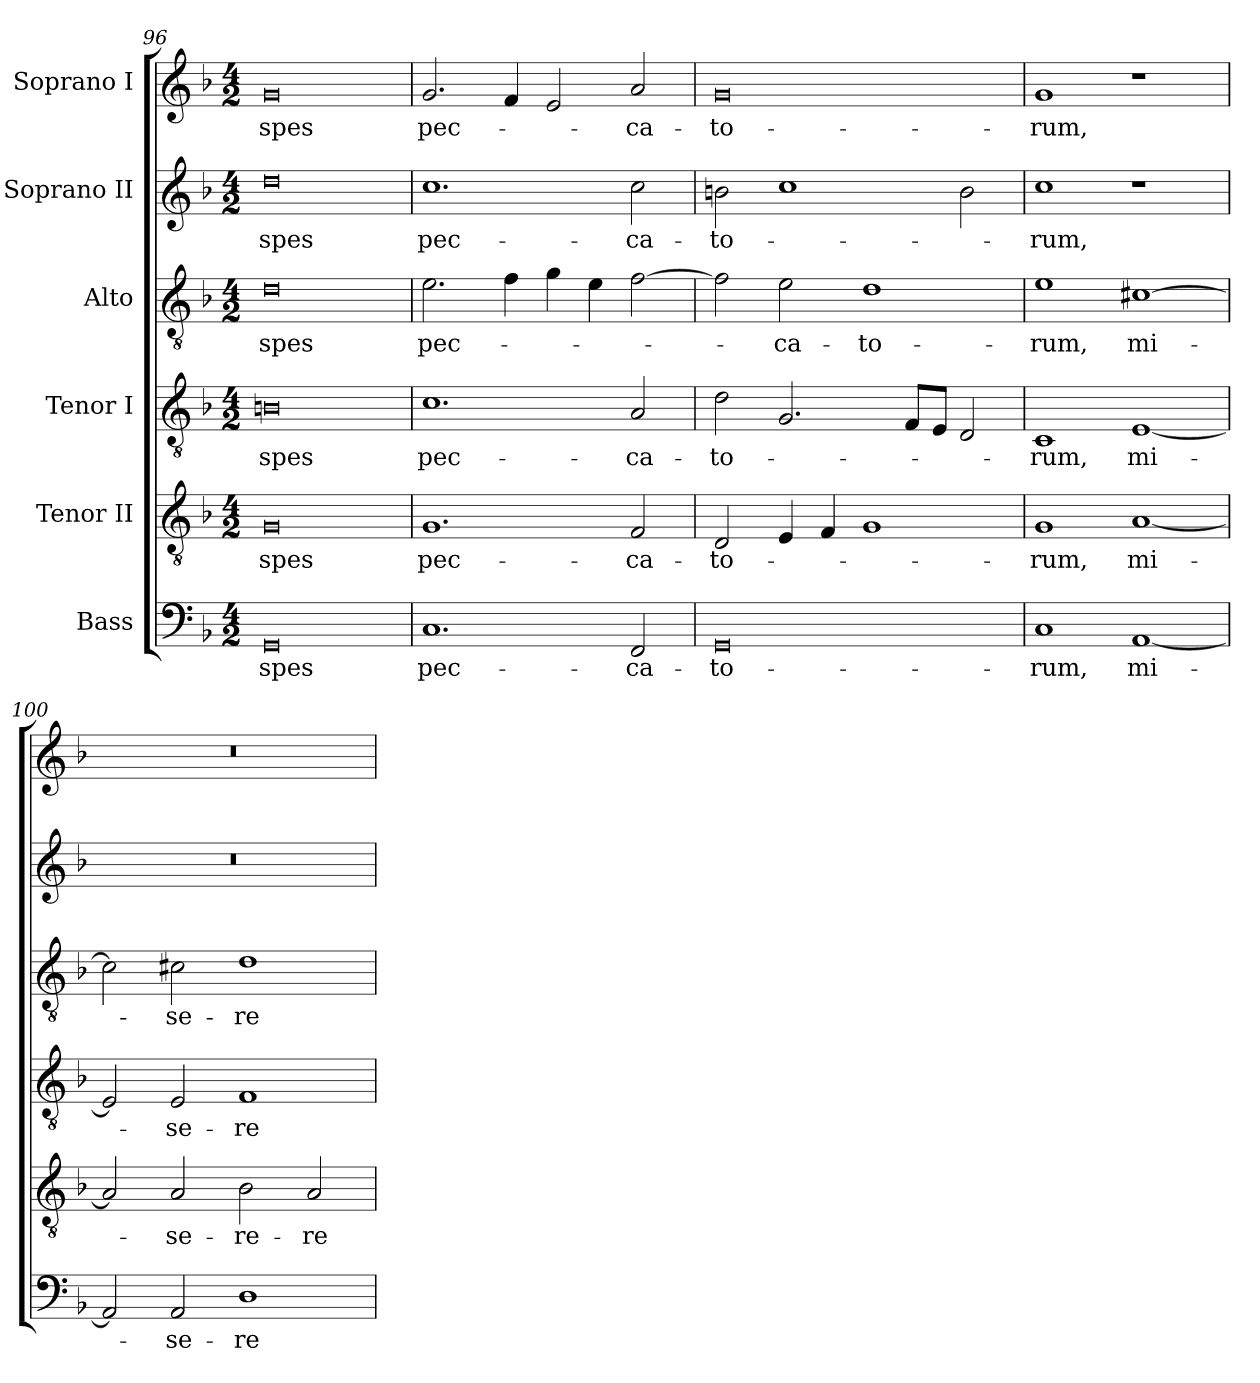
**kern	**text	**kern	**text	**kern	**text	**kern	**text	**kern	**text	**kern	**text
*part6	*part6	*part5	*part5	*part4	*part4	*part3	*part3	*part2	*part2	*part1	*part1
*staff6	*staff6	*staff5	*staff5	*staff4	*staff4	*staff3	*staff3	*staff2	*staff2	*staff1	*staff1
*I"Bass	*	*I"Tenor II	*	*I"Tenor I	*	*I"Alto	*	*I"Soprano II	*	*I"Soprano I	*
!!LO:LB:g=z
*clefF4	*	*clefGv2	*	*clefGv2	*	*clefGv2	*	*clefG2	*	*clefG2	*
*k[b-]	*	*k[b-]	*	*k[b-]	*	*k[b-]	*	*k[b-]	*	*k[b-]	*
*F:	*	*F:	*	*F:	*	*F:	*	*F:	*	*F:	*
*M4/2	*	*M4/2	*	*M4/2	*	*M4/2	*	*M4/2	*	*M4/2	*
=96	=96	=96	=96	=96	=96	=96	=96	=96	=96	=96	=96
!	!LO:LY:b:color=#000000	!	!	!	!	!	!	!	!	!	!
!	!	!	!LO:LY:b:color=#000000	!	!	!	!	!	!	!	!
!	!	!	!	!	!LO:LY:b:color=#000000	!	!	!	!	!	!
!	!	!	!	!	!	!	!LO:LY:b:color=#000000	!	!	!	!
!	!	!	!	!	!	!	!	!	!LO:LY:b:color=#000000	!	!
!	!	!	!	!	!	!	!	!	!	!	!LO:LY:b:color=#000000
0GGi	spes	0Gi	spes	0Bni	spes	0di	spes	0ddi	spes	0gi	spes
=97	=97	=97	=97	=97	=97	=97	=97	=97	=97	=97	=97
!	!LO:LY:b:color=#000000	!	!	!	!	!	!	!	!	!	!
!	!	!	!LO:LY:b:color=#000000	!	!	!	!	!	!	!	!
!	!	!	!	!	!LO:LY:b:color=#000000	!	!	!	!	!	!
!	!	!	!	!	!	!	!LO:LY:b:color=#000000	!	!	!	!
!	!	!	!	!	!	!	!	!	!LO:LY:b:color=#000000	!	!
!	!	!	!	!	!	!	!	!	!	!	!LO:LY:b:color=#000000
1.Ci	pec-	1.Gi	pec-	1.ci	pec-	2.ei\	pec-	1.cci	pec-	2.gi/	pec-
.	.	.	.	.	.	4fi\	.	.	.	4fi/	.
.	.	.	.	.	.	4gi\	.	.	.	2ei/	.
.	.	.	.	.	.	4ei\	.	.	.	.	.
!	!LO:LY:b:color=#000000	!	!	!	!	!	!	!	!	!	!
!	!	!	!LO:LY:b:color=#000000	!	!	!	!	!	!	!	!
!	!	!	!	!	!LO:LY:b:color=#000000	!	!	!	!	!	!
!	!	!	!	!	!	!	!	!	!LO:LY:b:color=#000000	!	!
!	!	!	!	!	!	!	!	!	!	!	!LO:LY:b:color=#000000
2FFi/	-ca-	2Fi/	-ca-	2Ai/	-ca-	[>2fi\	.	2cci\	-ca-	2ai/	-ca-
=98	=98	=98	=98	=98	=98	=98	=98	=98	=98	=98	=98
!	!LO:LY:b:color=#000000	!	!	!	!	!	!	!	!	!	!
!	!	!	!LO:LY:b:color=#000000	!	!	!	!	!	!	!	!
!	!	!	!	!	!LO:LY:b:color=#000000	!	!	!	!	!	!
!	!	!	!	!	!	!	!	!	!LO:LY:b:color=#000000	!	!
!	!	!	!	!	!	!	!	!	!	!	!LO:LY:b:color=#000000
0GGi	-to-	2Di/	-to-	2di\	-to-	2fi\]	.	2bni\	-to-	0gi	-to-
!	!	!	!	!	!	!	!LO:LY:b:color=#000000	!	!	!	!
.	.	4Ei/	.	2.Gi/	.	2ei\	-ca-	1cci	.	.	.
.	.	4Fi/	.	.	.	.	.	.	.	.	.
!	!	!	!	!	!	!	!LO:LY:b:color=#000000	!	!	!	!
.	.	1Gi	.	.	.	1di	-to-	.	.	.	.
.	.	.	.	8Fi/L	.	.	.	.	.	.	.
.	.	.	.	8Ei/J	.	.	.	.	.	.	.
.	.	.	.	2Di/	.	.	.	2bi\	.	.	.
=99	=99	=99	=99	=99	=99	=99	=99	=99	=99	=99	=99
!	!LO:LY:b:color=#000000	!	!	!	!	!	!	!	!	!	!
!	!	!	!LO:LY:b:color=#000000	!	!	!	!	!	!	!	!
!	!	!	!	!	!LO:LY:b:color=#000000	!	!	!	!	!	!
!	!	!	!	!	!	!	!LO:LY:b:color=#000000	!	!	!	!
!	!	!	!	!	!	!	!	!	!LO:LY:b:color=#000000	!	!
!	!	!	!	!	!	!	!	!	!	!	!LO:LY:b:color=#000000
1Ci	-rum,	1Gi	-rum,	1Ci	-rum,	1ei	-rum,	1cci	-rum,	1gi	-rum,
!	!LO:LY:b:color=#000000	!	!	!	!	!	!	!	!	!	!
!	!	!	!LO:LY:b:color=#000000	!	!	!	!	!	!	!	!
!	!	!	!	!	!LO:LY:b:color=#000000	!	!	!	!	!	!
!	!	!	!	!	!	!	!LO:LY:b:color=#000000	!	!	!	!
[<1AAi	mi-	[<1Ai	mi-	[<1Ei	mi-	[>1c#Xi	mi-	1r	.	1r	.
=100	=100	=100	=100	=100	=100	=100	=100	=100	=100	=100	=100
!	!	!	!	!	!	!	!	!LO:N:vis=1	!	!LO:N:vis=1	!
2AAi/]	.	2Ai/]	.	2Ei/]	.	2c#i\]	.	0r	.	0r	.
!	!LO:LY:b:color=#000000	!	!	!	!	!	!	!	!	!	!
!	!	!	!LO:LY:b:color=#000000	!	!	!	!	!	!	!	!
!	!	!	!	!	!LO:LY:b:color=#000000	!	!	!	!	!	!
!	!	!	!	!	!	!	!LO:LY:b:color=#000000	!	!	!	!
2AAi/	-se-	2Ai/	-se-	2Ei/	-se-	2c#Xi\	-se-	.	.	.	.
!	!LO:LY:b:color=#000000	!	!	!	!	!	!	!	!	!	!
!	!	!	!LO:LY:b:color=#000000	!	!	!	!	!	!	!	!
!	!	!	!	!	!LO:LY:b:color=#000000	!	!	!	!	!	!
!	!	!	!	!	!	!	!LO:LY:b:color=#000000	!	!	!	!
1Di	-re-	2B-i\	-re-	1Fi	-re-	1di	-re-	.	.	.	.
!	!	!	!LO:LY:b:color=#000000	!	!	!	!	!	!	!	!
.	.	2Ai/	-re	.	.	.	.	.	.	.	.
=	=	=	=	=	=	=	=	=	=	=	=
*-	*-	*-	*-	*-	*-	*-	*-	*-	*-	*-	*-
